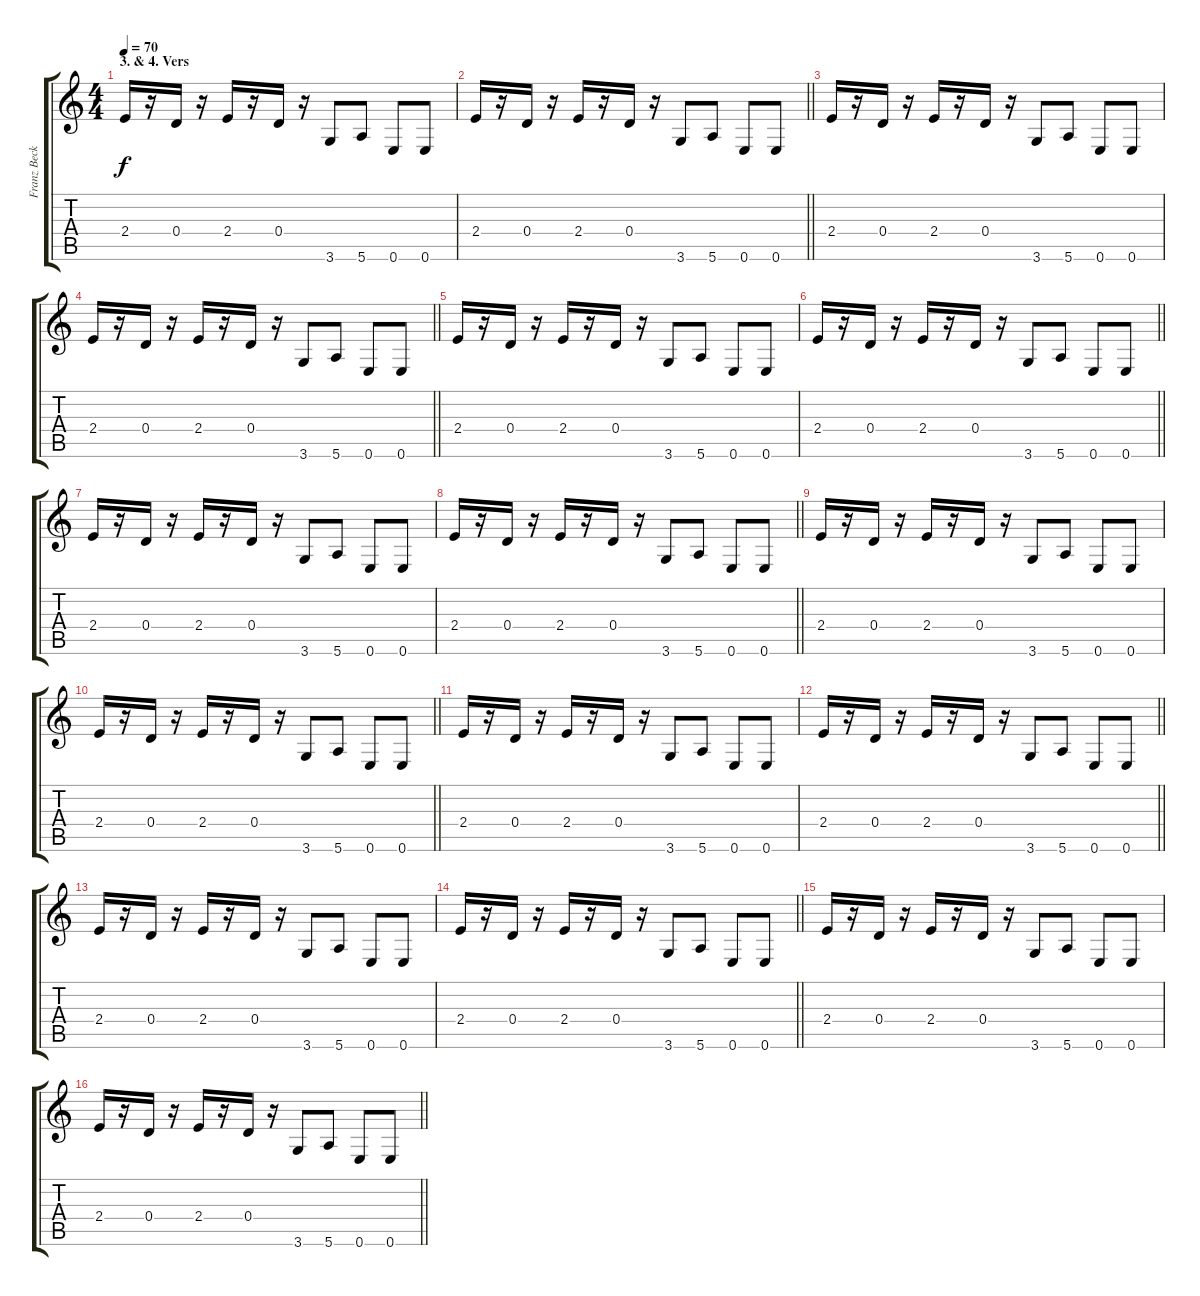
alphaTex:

\track ("Franz Beckerlee" "Franz Beck") {instrument overdrivenguitar}
\staff {score tabs}
\tuning (E4 B3 G3 D3 A2 E2) {hide}
\ts (4 4)
\section ("" "3. & 4. Vers")
\tempo 70
\clef g2
\ks c
2.4.16{dy f} r.16 0.4.16 r.16 2.4.16 r.16 0.4.16 r.16 3.6.8 5.6.8 0.6.8 0.6.8 |
\barLineRight lightlight
2.4.16 r.16 0.4.16 r.16 2.4.16 r.16 0.4.16 r.16 3.6.8 5.6.8 0.6.8 0.6.8 |
2.4.16 r.16 0.4.16 r.16 2.4.16 r.16 0.4.16 r.16 3.6.8 5.6.8 0.6.8 0.6.8 |
\barLineRight lightlight
2.4.16 r.16 0.4.16 r.16 2.4.16 r.16 0.4.16 r.16 3.6.8 5.6.8 0.6.8 0.6.8 |
2.4.16 r.16 0.4.16 r.16 2.4.16 r.16 0.4.16 r.16 3.6.8 5.6.8 0.6.8 0.6.8 |
\barLineRight lightlight
2.4.16 r.16 0.4.16 r.16 2.4.16 r.16 0.4.16 r.16 3.6.8 5.6.8 0.6.8 0.6.8 |
2.4.16 r.16 0.4.16 r.16 2.4.16 r.16 0.4.16 r.16 3.6.8 5.6.8 0.6.8 0.6.8 |
\barLineRight lightlight
2.4.16 r.16 0.4.16 r.16 2.4.16 r.16 0.4.16 r.16 3.6.8 5.6.8 0.6.8 0.6.8 |
2.4.16 r.16 0.4.16 r.16 2.4.16 r.16 0.4.16 r.16 3.6.8 5.6.8 0.6.8 0.6.8 |
\barLineRight lightlight
2.4.16 r.16 0.4.16 r.16 2.4.16 r.16 0.4.16 r.16 3.6.8 5.6.8 0.6.8 0.6.8 |
2.4.16 r.16 0.4.16 r.16 2.4.16 r.16 0.4.16 r.16 3.6.8 5.6.8 0.6.8 0.6.8 |
\barLineRight lightlight
2.4.16 r.16 0.4.16 r.16 2.4.16 r.16 0.4.16 r.16 3.6.8 5.6.8 0.6.8 0.6.8 |
2.4.16 r.16 0.4.16 r.16 2.4.16 r.16 0.4.16 r.16 3.6.8 5.6.8 0.6.8 0.6.8 |
\barLineRight lightlight
2.4.16 r.16 0.4.16 r.16 2.4.16 r.16 0.4.16 r.16 3.6.8 5.6.8 0.6.8 0.6.8 |
2.4.16 r.16 0.4.16 r.16 2.4.16 r.16 0.4.16 r.16 3.6.8 5.6.8 0.6.8 0.6.8 |
\barLineRight lightlight
2.4.16 r.16 0.4.16 r.16 2.4.16 r.16 0.4.16 r.16 3.6.8 5.6.8 0.6.8 0.6.8
